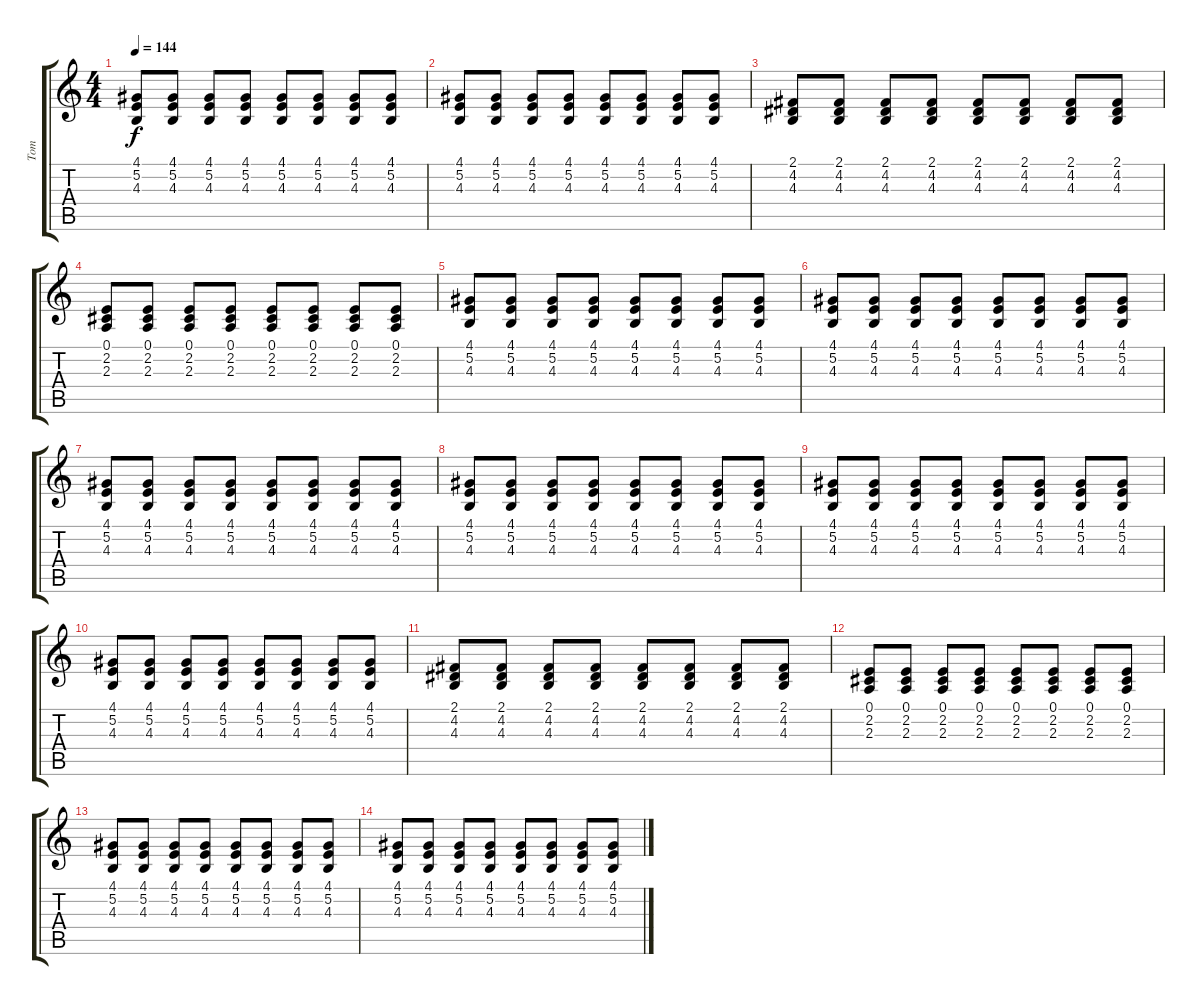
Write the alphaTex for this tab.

\track ("Tom" "Tom") {instrument brightacousticpiano}
\staff {score tabs}
\tuning (E4 B3 G3 D3 A2 E2) {hide}
\ts (4 4)
\tempo 144
\clef g2
\ks c
(4.1 5.2 4.3).8{dy f} (4.1 5.2 4.3).8 (4.1 5.2 4.3).8 (4.1 5.2 4.3).8 (4.1 5.2 4.3).8 (4.1 5.2 4.3).8 (4.1 5.2 4.3).8 (4.1 5.2 4.3).8 |
(4.1 5.2 4.3).8 (4.1 5.2 4.3).8 (4.1 5.2 4.3).8 (4.1 5.2 4.3).8 (4.1 5.2 4.3).8 (4.1 5.2 4.3).8 (4.1 5.2 4.3).8 (4.1 5.2 4.3).8 |
(2.1 4.2 4.3).8 (2.1 4.2 4.3).8 (2.1 4.2 4.3).8 (2.1 4.2 4.3).8 (2.1 4.2 4.3).8 (2.1 4.2 4.3).8 (2.1 4.2 4.3).8 (2.1 4.2 4.3).8 |
(0.1 2.2 2.3).8 (0.1 2.2 2.3).8 (0.1 2.2 2.3).8 (0.1 2.2 2.3).8 (0.1 2.2 2.3).8 (0.1 2.2 2.3).8 (0.1 2.2 2.3).8 (0.1 2.2 2.3).8 |
(4.1 5.2 4.3).8 (4.1 5.2 4.3).8 (4.1 5.2 4.3).8 (4.1 5.2 4.3).8 (4.1 5.2 4.3).8 (4.1 5.2 4.3).8 (4.1 5.2 4.3).8 (4.1 5.2 4.3).8 |
(4.1 5.2 4.3).8 (4.1 5.2 4.3).8 (4.1 5.2 4.3).8 (4.1 5.2 4.3).8 (4.1 5.2 4.3).8 (4.1 5.2 4.3).8 (4.1 5.2 4.3).8 (4.1 5.2 4.3).8 |
(4.1 5.2 4.3).8 (4.1 5.2 4.3).8 (4.1 5.2 4.3).8 (4.1 5.2 4.3).8 (4.1 5.2 4.3).8 (4.1 5.2 4.3).8 (4.1 5.2 4.3).8 (4.1 5.2 4.3).8 |
(4.1 5.2 4.3).8 (4.1 5.2 4.3).8 (4.1 5.2 4.3).8 (4.1 5.2 4.3).8 (4.1 5.2 4.3).8 (4.1 5.2 4.3).8 (4.1 5.2 4.3).8 (4.1 5.2 4.3).8 |
(4.1 5.2 4.3).8 (4.1 5.2 4.3).8 (4.1 5.2 4.3).8 (4.1 5.2 4.3).8 (4.1 5.2 4.3).8 (4.1 5.2 4.3).8 (4.1 5.2 4.3).8 (4.1 5.2 4.3).8 |
(4.1 5.2 4.3).8 (4.1 5.2 4.3).8 (4.1 5.2 4.3).8 (4.1 5.2 4.3).8 (4.1 5.2 4.3).8 (4.1 5.2 4.3).8 (4.1 5.2 4.3).8 (4.1 5.2 4.3).8 |
(2.1 4.2 4.3).8 (2.1 4.2 4.3).8 (2.1 4.2 4.3).8 (2.1 4.2 4.3).8 (2.1 4.2 4.3).8 (2.1 4.2 4.3).8 (2.1 4.2 4.3).8 (2.1 4.2 4.3).8 |
(0.1 2.2 2.3).8 (0.1 2.2 2.3).8 (0.1 2.2 2.3).8 (0.1 2.2 2.3).8 (0.1 2.2 2.3).8 (0.1 2.2 2.3).8 (0.1 2.2 2.3).8 (0.1 2.2 2.3).8 |
(4.1 5.2 4.3).8 (4.1 5.2 4.3).8 (4.1 5.2 4.3).8 (4.1 5.2 4.3).8 (4.1 5.2 4.3).8 (4.1 5.2 4.3).8 (4.1 5.2 4.3).8 (4.1 5.2 4.3).8 |
(4.1 5.2 4.3).8 (4.1 5.2 4.3).8 (4.1 5.2 4.3).8 (4.1 5.2 4.3).8 (4.1 5.2 4.3).8 (4.1 5.2 4.3).8 (4.1 5.2 4.3).8 (4.1 5.2 4.3).8
